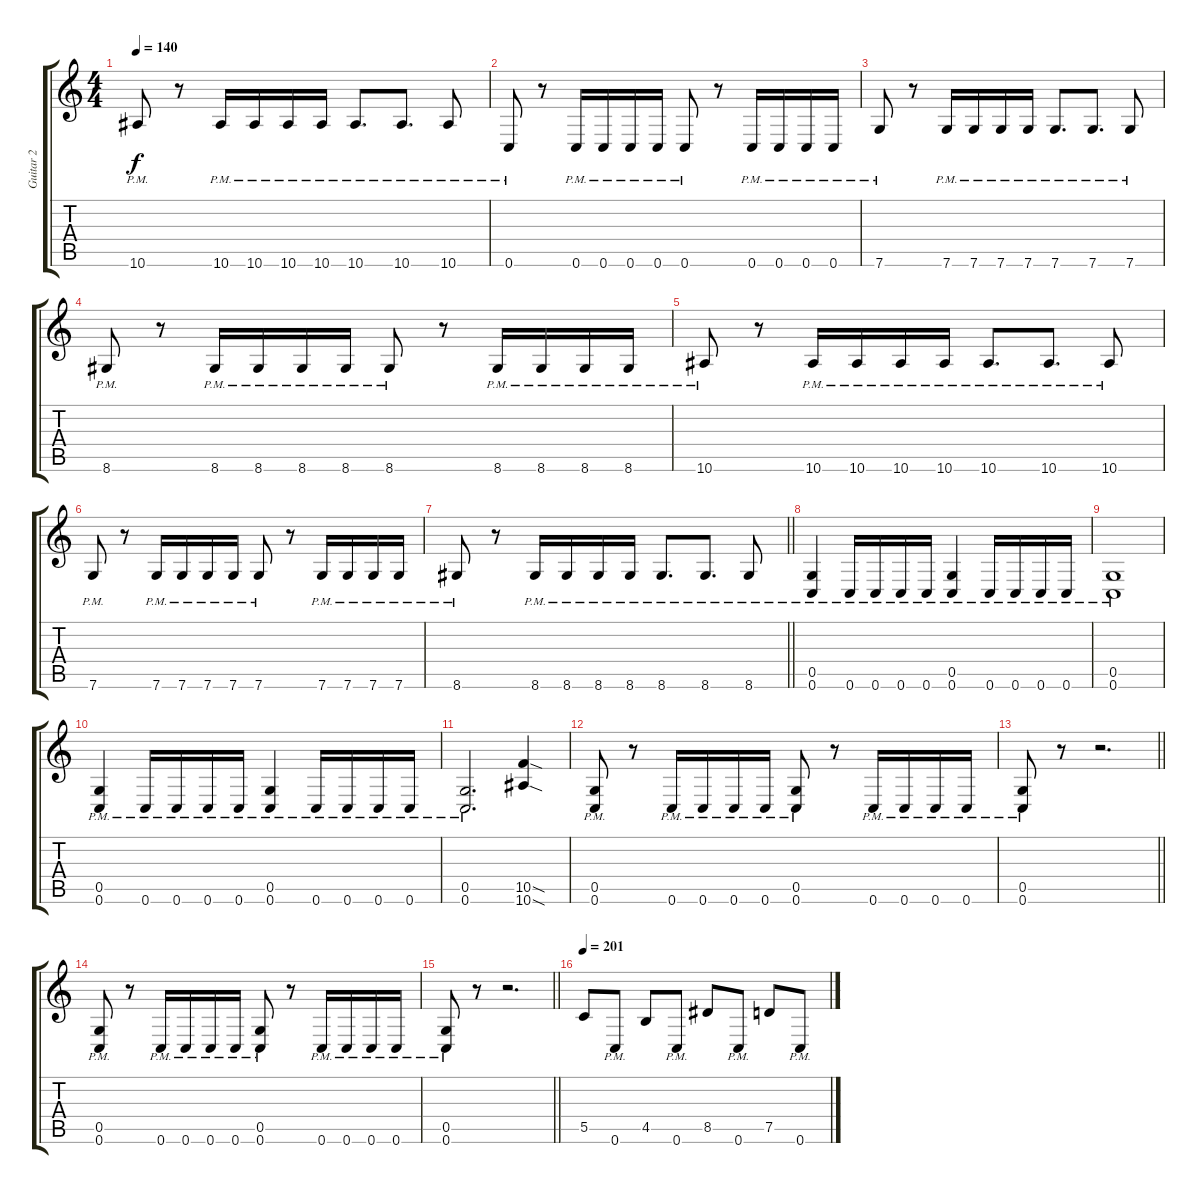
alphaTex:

\track ("Guitar 2" "Guitar 2") {instrument overdrivenguitar}
\staff {score tabs}
\tuning (D4 A3 F3 C3 G2 C2) {hide}
\ts (4 4)
\tempo 140
\clef g2
\ks c
10.6{pm}.8{dy f} r.8 10.6{pm}.16 10.6{pm}.16 10.6{pm}.16 10.6{pm}.16 10.6{pm}.8{d} 10.6{pm}.8{d} 10.6{pm}.8 |
0.6{pm}.8 r.8 0.6{pm}.16 0.6{pm}.16 0.6{pm}.16 0.6{pm}.16 0.6{pm}.8 r.8 0.6{pm}.16 0.6{pm}.16 0.6{pm}.16 0.6{pm}.16 |
7.6{pm}.8 r.8 7.6{pm}.16 7.6{pm}.16 7.6{pm}.16 7.6{pm}.16 7.6{pm}.8{d} 7.6{pm}.8{d} 7.6{pm}.8 |
8.6{pm}.8 r.8 8.6{pm}.16 8.6{pm}.16 8.6{pm}.16 8.6{pm}.16 8.6{pm}.8 r.8 8.6{pm}.16 8.6{pm}.16 8.6{pm}.16 8.6{pm}.16 |
10.6{pm}.8 r.8 10.6{pm}.16 10.6{pm}.16 10.6{pm}.16 10.6{pm}.16 10.6{pm}.8{d} 10.6{pm}.8{d} 10.6{pm}.8 |
7.6{pm}.8 r.8 7.6{pm}.16 7.6{pm}.16 7.6{pm}.16 7.6{pm}.16 7.6{pm}.8 r.8 7.6{pm}.16 7.6{pm}.16 7.6{pm}.16 7.6{pm}.16 |
\barLineRight lightlight
8.6{pm}.8 r.8 8.6{pm}.16 8.6{pm}.16 8.6{pm}.16 8.6{pm}.16 8.6{pm}.8{d} 8.6{pm}.8{d} 8.6{pm}.8 |
\section ("" " ")
(0.5{pm} 0.6{pm}).4 0.6{pm}.16 0.6{pm}.16 0.6{pm}.16 0.6{pm}.16 (0.5{pm} 0.6{pm}).4 0.6{pm}.16 0.6{pm}.16 0.6{pm}.16 0.6{pm}.16 |
(0.5{pm} 0.6{pm}).1 |
(0.5{pm} 0.6{pm}).4 0.6{pm}.16 0.6{pm}.16 0.6{pm}.16 0.6{pm}.16 (0.5{pm} 0.6{pm}).4 0.6{pm}.16 0.6{pm}.16 0.6{pm}.16 0.6{pm}.16 |
(0.5{pm} 0.6{pm}).2{d} (10.5{sod} 10.6{sod}).4 |
(0.5{pm} 0.6{pm}).8 r.8 0.6{pm}.16 0.6{pm}.16 0.6{pm}.16 0.6{pm}.16 (0.5{pm} 0.6{pm}).8 r.8 0.6{pm}.16 0.6{pm}.16 0.6{pm}.16 0.6{pm}.16 |
\barLineRight lightlight
(0.5{pm} 0.6{pm}).8 r.8 r.2{d} |
(0.5{pm} 0.6{pm}).8 r.8 0.6{pm}.16 0.6{pm}.16 0.6{pm}.16 0.6{pm}.16 (0.5{pm} 0.6{pm}).8 r.8 0.6{pm}.16 0.6{pm}.16 0.6{pm}.16 0.6{pm}.16 |
\barLineRight lightlight
(0.5{pm} 0.6{pm}).8 r.8 r.2{d} |
\section ("" " ")
\tempo 201
5.5.8 0.6{pm}.8 4.5.8 0.6{pm}.8 8.5.8 0.6{pm}.8 7.5.8 0.6{pm}.8
